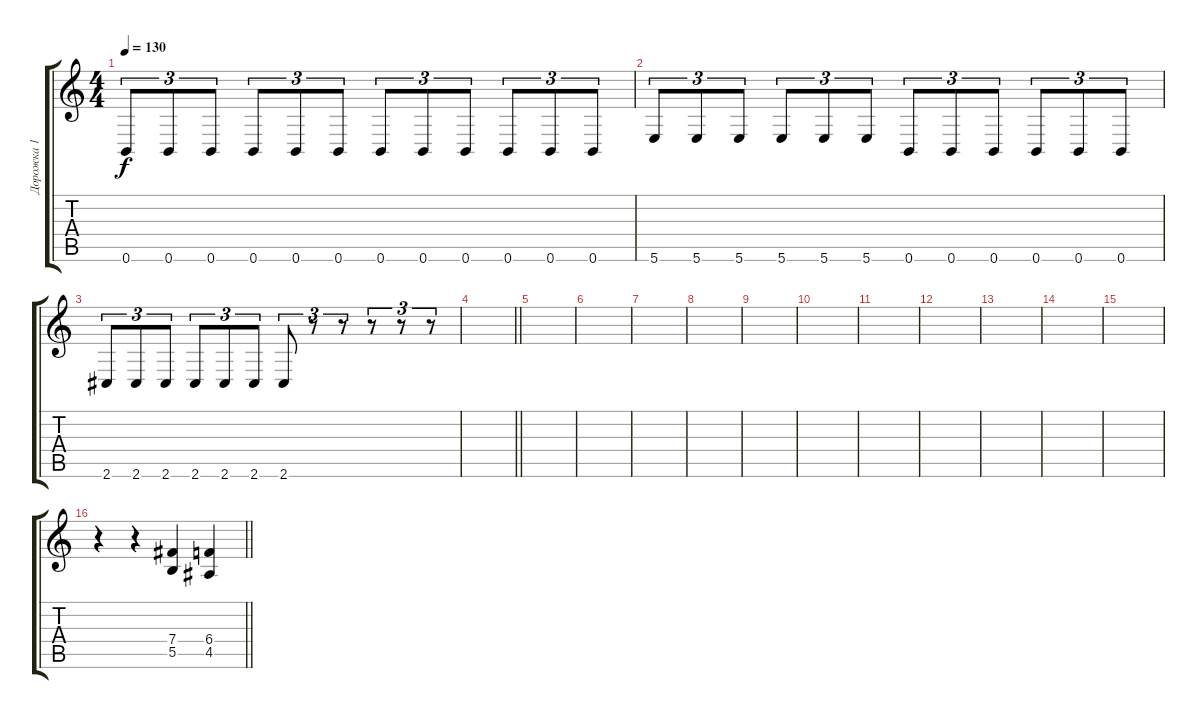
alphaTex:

\track ("Дорожка 1" "Дорожка 1") {instrument distortionguitar}
\staff {score tabs}
\tuning (Db4 Ab3 E3 B2 Gb2 B1) {hide}
\ts (4 4)
\tempo 130
\clef g2
\ks c
0.6.8{tu (3 2) dy f} 0.6.8{tu (3 2)} 0.6.8{tu (3 2)} 0.6.8{tu (3 2)} 0.6.8{tu (3 2)} 0.6.8{tu (3 2)} 0.6.8{tu (3 2)} 0.6.8{tu (3 2)} 0.6.8{tu (3 2)} 0.6.8{tu (3 2)} 0.6.8{tu (3 2)} 0.6.8{tu (3 2)} |
5.6.8{tu (3 2)} 5.6.8{tu (3 2)} 5.6.8{tu (3 2)} 5.6.8{tu (3 2)} 5.6.8{tu (3 2)} 5.6.8{tu (3 2)} 0.6.8{tu (3 2)} 0.6.8{tu (3 2)} 0.6.8{tu (3 2)} 0.6.8{tu (3 2)} 0.6.8{tu (3 2)} 0.6.8{tu (3 2)} |
2.6.8{tu (3 2)} 2.6.8{tu (3 2)} 2.6.8{tu (3 2)} 2.6.8{tu (3 2)} 2.6.8{tu (3 2)} 2.6.8{tu (3 2)} 2.6.8{tu (3 2)} r.8{tu (3 2)} r.8{tu (3 2)} r.8{tu (3 2)} r.8{tu (3 2)} r.8{tu (3 2)} |
\barLineRight lightlight
|
\section ("" " ")
|
|
|
|
|
|
|
|
|
|
|
\barLineRight lightlight
r.4 r.4 (7.4 5.5).4 (6.4 4.5).4
